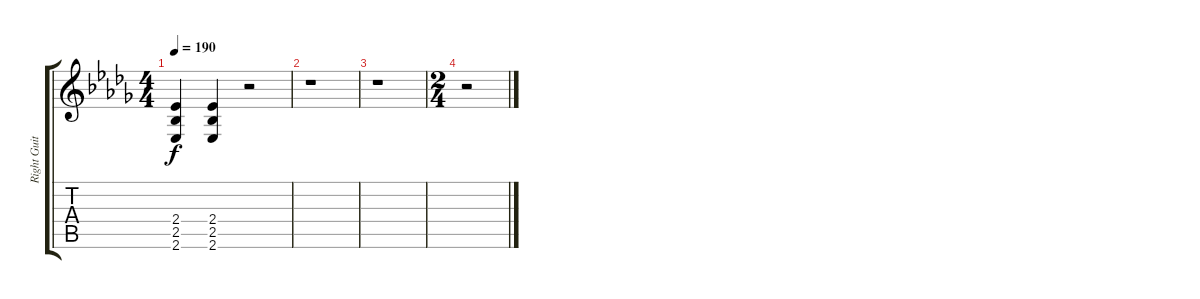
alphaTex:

\track ("Right Guitar" "Right Guit") {instrument distortionguitar}
\staff {score tabs}
\tuning (Eb4 Bb3 Gb3 Db3 Ab2 Db2) {hide}
\ts (4 4)
\tempo 190
\clef g2
\ks db
(2.4 2.5 2.6).4{dy f} (2.4 2.5 2.6).4 r.2 |
r.1 |
r.1 |
\ts (2 4)
r.2
